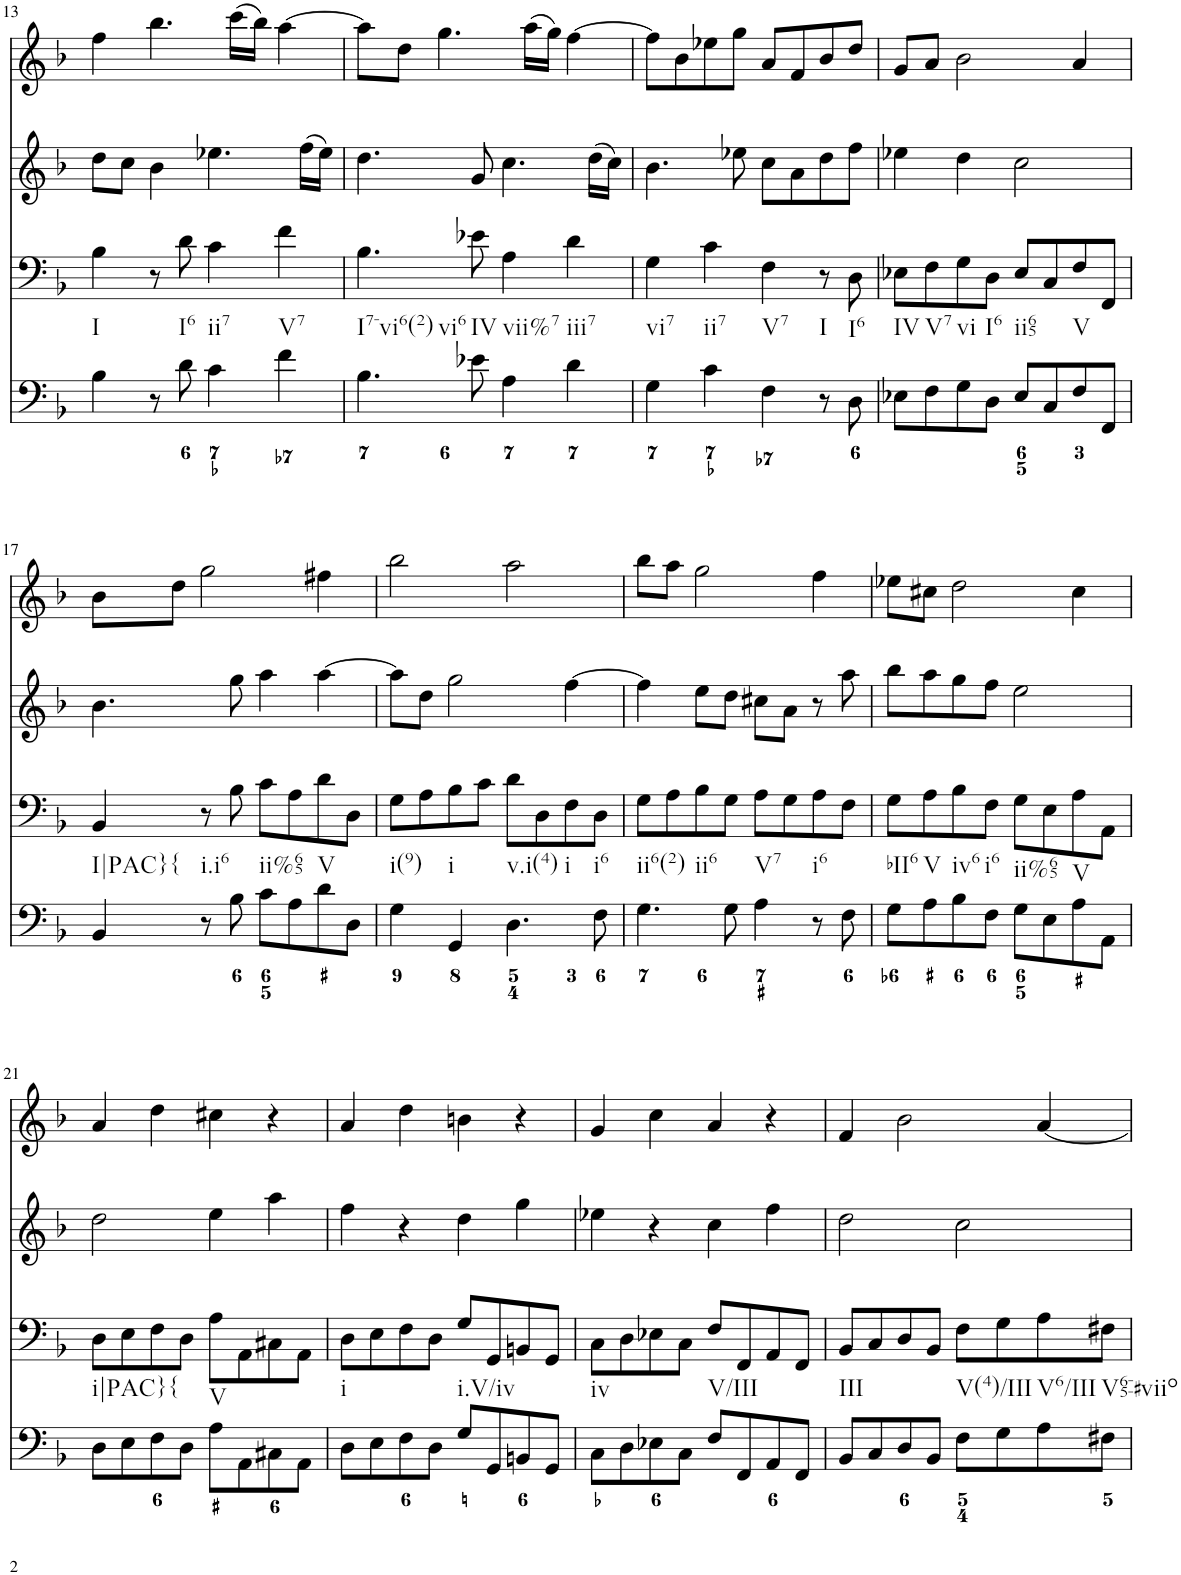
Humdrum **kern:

**kern	**kern	**kern	**kern
*part4	*part3	*part2	*part1
*staff4	*staff3	*staff2	*staff1
*I"Piano	*I"Piano	*I"Piano	*I"Piano
*I'Pno	*I'Pno	*I'Pno	*I'Pno
!!LO:PB:g=z
*clefF4	*clefF4	*clefG2	*clefG2
*k[b-]	*k[b-]	*k[b-]	*k[b-]
*d:	*d:	*d:	*d:
*M4/4	*M4/4	*M4/4	*M4/4
*met(c)	*met(c)	*met(c)	*met(c)
=13	=13	=13	=13
!	!LO:TX:b:t=I	!	!
4B-\	4B-\	8dd\L	4ff\
.	.	8cc\J	.
8r	8r	4b-\	4.bb-\
!	!LO:TX:b:t=I6	!	!
8d\	8d\	.	.
!	!LO:TX:b:t=ii7	!	!
4c\	4c\	4.ee-X\	.
.	.	.	(16ccc\LL
.	.	.	16bb-\JJ)
!	!LO:TX:b:t=V7	!	!
4f\	4f\	.	[4aa\
.	.	(16ff\LL	.
.	.	16ee-\JJ)	.
=14	=14	=14	=14
!	!LO:TX:b:t=I7-vi6(2)	!	!
!	!LO:TX:b:t=vi6	!	!
4.B-\	4.B-\	4.dd\	8aa\L]
.	.	.	8dd\J
.	.	.	4.gg\
!	!LO:TX:b:t=IV	!	!
8e-X\	8e-X\	8g/	.
!	!LO:TX:b:t=vii%7	!	!
4A\	4A\	4.cc\	.
.	.	.	(16aa\LL
.	.	.	16gg\JJ)
!	!LO:TX:b:t=iii7	!	!
4d\	4d\	.	[4ff\
.	.	(16dd\LL	.
.	.	16cc\JJ)	.
=15	=15	=15	=15
!	!LO:TX:b:t=vi7	!	!
4G\	4G\	4.b-\	8ff\L]
.	.	.	8b-\
!	!LO:TX:b:t=ii7	!	!
4c\	4c\	.	8ee-X\
.	.	8ee-X\	8gg\J
!	!LO:TX:b:t=V7	!	!
4F\	4F\	8cc\L	8a/L
.	.	8a\	8f/
!	!LO:TX:b:t=I	!	!
8r	8r	8dd\	8b-/
!	!LO:TX:b:t=I6	!	!
8D\	8D\	8ff\J	8dd/J
=16	=16	=16	=16
!	!LO:TX:b:t=IV	!	!
8E-X\L	8E-X\L	4ee-X\	8g/L
!	!LO:TX:b:t=V7	!	!
8F\	8F\	.	8a/J
!	!LO:TX:b:t=vi	!	!
8G\	8G\	4dd\	2b-\
!	!LO:TX:b:t=I6	!	!
8D\J	8D\J	.	.
!	!LO:TX:b:t=ii65	!	!
8E-/L	8E-/L	2cc\	.
8C/	8C/	.	.
!	!LO:TX:b:t=V	!	!
8F/	8F/	.	4a/
8FF/J	8FF/J	.	.
!!LO:LB:g=z
=17	=17	=17	=17
!	!LO:TX:b:t=I|PAC}	!	!
!	!LO:TX:b:t={	!	!
4BB-/	4BB-/	4.b-\	8b-\L
.	.	.	8dd\J
!	!LO:TX:b:t=i.i6	!	!
8r	8r	.	2gg\
8B-\	8B-\	8gg\	.
!	!LO:TX:b:t=ii%65	!	!
8c\L	8c\L	4aa\	.
8A\	8A\	.	.
!	!LO:TX:b:t=V	!	!
8d\	8d\	[4aa\	4ff#X\
8D\J	8D\J	.	.
=18	=18	=18	=18
!	!LO:TX:b:t=i(9)	!	!
4G\	8G\L	8aa\L]	2bb-\
.	8A\	8dd\J	.
!	!LO:TX:b:t=i	!	!
4GG/	8B-\	2gg\	.
.	8c\J	.	.
!	!LO:TX:b:t=v.i(4)	!	!
4.D\	8d\L	.	2aa\
.	8D\	.	.
!	!LO:TX:b:t=i	!	!
.	8F\	[4ff\	.
!	!LO:TX:b:t=i6	!	!
8F\	8D\J	.	.
=19	=19	=19	=19
!	!LO:TX:b:t=ii6(2)	!	!
4.G\	8G\L	4ff\]	8bb-\L
.	8A\	.	8aa\J
!	!LO:TX:b:t=ii6	!	!
.	8B-\	8ee\L	2gg\
8G\	8G\J	8dd\J	.
!	!LO:TX:b:t=V7	!	!
4A\	8A\L	8cc#X\L	.
.	8G\	8a\J	.
!	!LO:TX:b:t=i6	!	!
8r	8A\	8r	4ff\
8F\	8F\J	8aa\	.
=20	=20	=20	=20
!	!LO:TX:b:t=bII6	!	!
8G\L	8G\L	8bb-\L	8ee-X\L
!	!LO:TX:b:t=V	!	!
8A\	8A\	8aa\	8cc#X\J
!	!LO:TX:b:t=iv6	!	!
8B-\	8B-\	8gg\	2dd\
!	!LO:TX:b:t=i6	!	!
8F\J	8F\J	8ff\J	.
!	!LO:TX:b:t=ii%65	!	!
8G\L	8G\L	2ee\	.
8E\	8E\	.	.
!	!LO:TX:b:t=V	!	!
8A\	8A\	.	4cc#\
8AA\J	8AA\J	.	.
!!LO:LB:g=z
=21	=21	=21	=21
!	!LO:TX:b:t=i|PAC}{	!	!
8D\L	8D\L	2dd\	4a/
8E\	8E\	.	.
8F\	8F\	.	4dd\
8D\J	8D\J	.	.
!	!LO:TX:b:t=V	!	!
8A\L	8A\L	4ee\	4cc#X\
8AA\	8AA\	.	.
8C#X\	8C#X\	4aa\	4r
8AA\J	8AA\J	.	.
=22	=22	=22	=22
!	!LO:TX:b:t=i	!	!
8D\L	8D\L	4ff\	4a/
8E\	8E\	.	.
8F\	8F\	4r	4dd\
8D\J	8D\J	.	.
!	!LO:TX:b:t=i.V/iv	!	!
8G/L	8G/L	4dd\	4bn\
8GG/	8GG/	.	.
8BBn/	8BBn/	4gg\	4r
8GG/J	8GG/J	.	.
=23	=23	=23	=23
!	!LO:TX:b:t=iv	!	!
8C\L	8C\L	4ee-X\	4g/
8D\	8D\	.	.
8E-X\	8E-X\	4r	4cc\
8C\J	8C\J	.	.
!	!LO:TX:b:t=V/III	!	!
8F/L	8F/L	4cc\	4a/
8FF/	8FF/	.	.
8AA/	8AA/	4ff\	4r
8FF/J	8FF/J	.	.
=24	=24	=24	=24
!	!LO:TX:b:t=III	!	!
8BB-/L	8BB-/L	2dd\	4f/
8C/	8C/	.	.
8D/	8D/	.	2b-\
8BB-/J	8BB-/J	.	.
!	!LO:TX:b:t=V(4)/III	!	!
8F\L	8F\L	2cc\	.
8G\	8G\	.	.
!	!LO:TX:b:t=V6/III	!	!
8A\	8A\	.	[4a/
!	!LO:TX:b:t=V65-#viio	!	!
8F#X\J	8F#X\J	.	.
=	=	=	=
*-	*-	*-	*-
